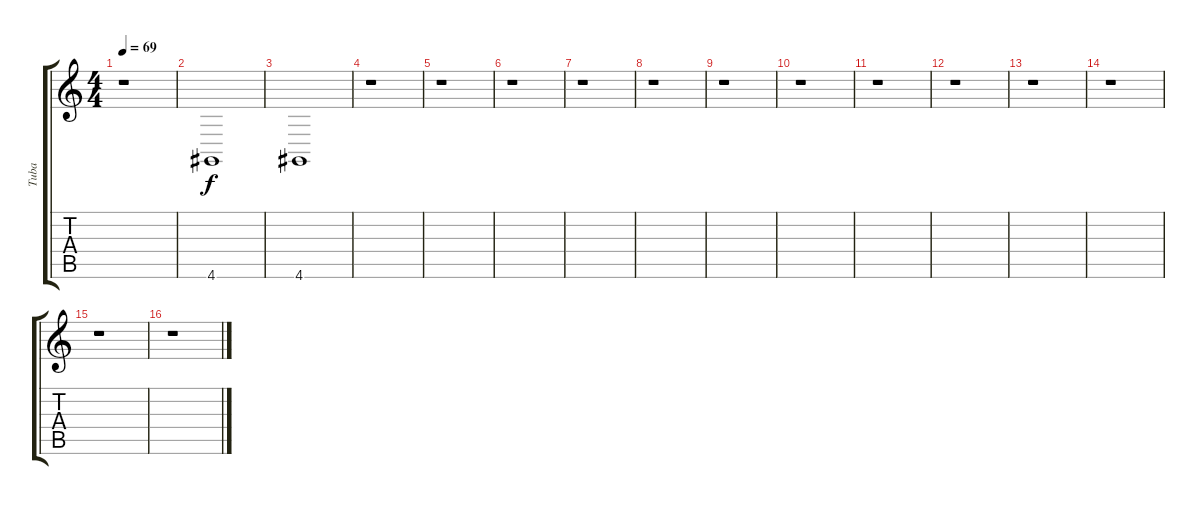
\track ("Tuba" "Tuba") {instrument tuba}
\staff {score tabs}
\tuning (E4 B3 G3 D3 A2 E2) {hide}
\ts (4 4)
\tempo 69
\clef g2
\ks c
r.1{dy f instrument tuba} |
4.6.1 |
4.6.1 |
r.1 |
r.1 |
r.1 |
r.1 |
r.1 |
r.1 |
r.1 |
r.1 |
r.1 |
r.1 |
r.1 |
r.1 |
r.1
